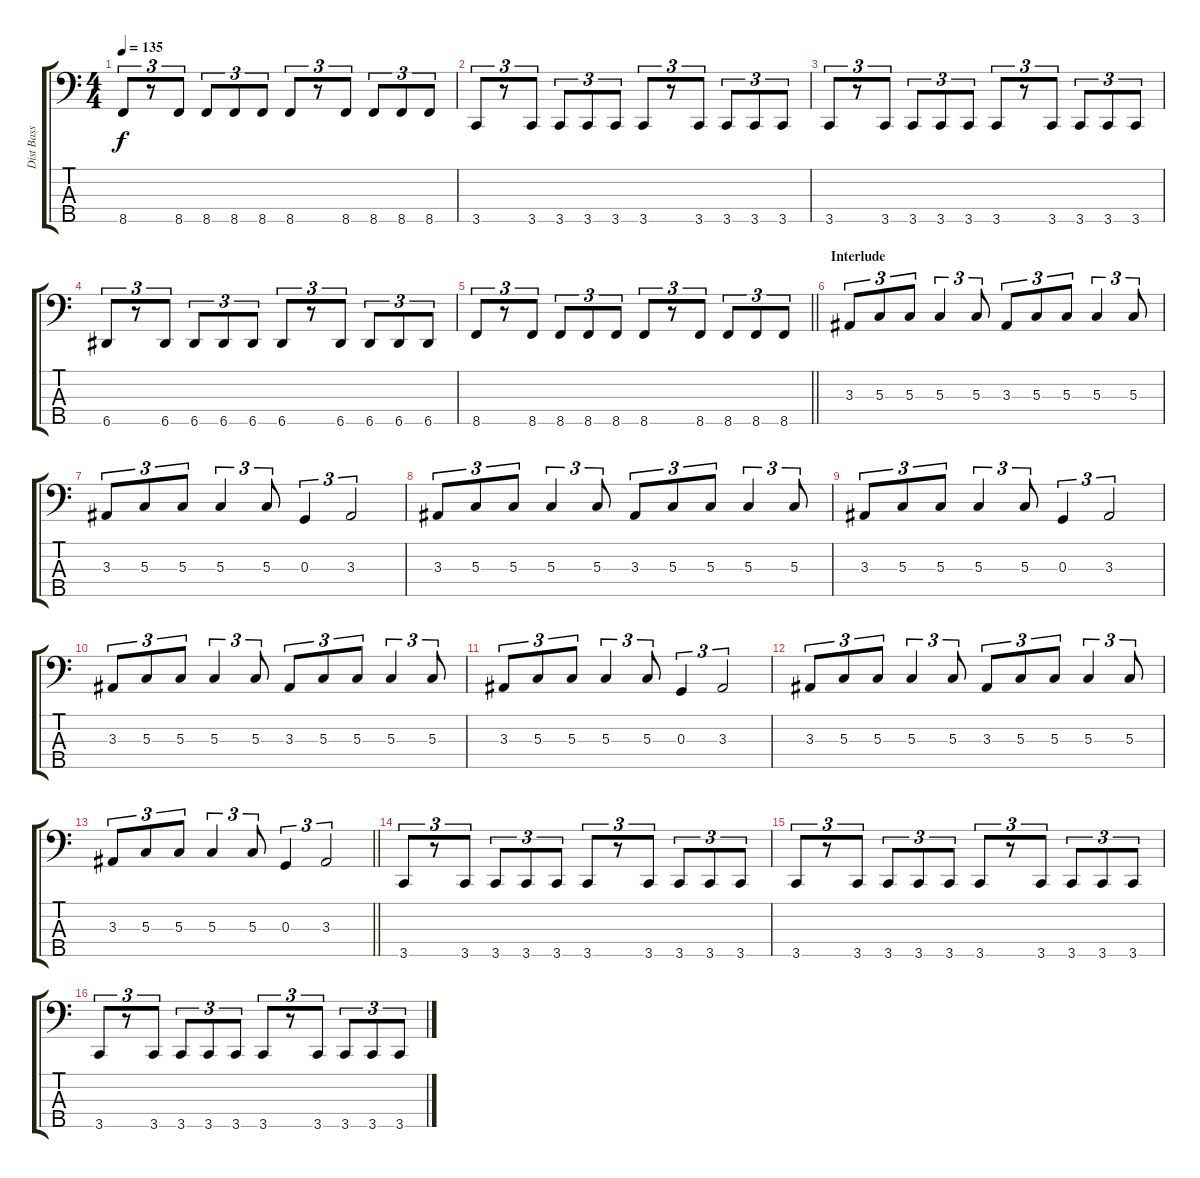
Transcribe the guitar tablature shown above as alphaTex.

\track ("Dist Bass" "Dist Bass") {instrument distortionguitar}
\staff {score tabs}
\tuning (F2 C2 G1 D1 A0) {hide}
\ts (4 4)
\tempo 135
\clef f4
\ks c
8.5.8{tu (3 2) dy f} r.8{tu (3 2)} 8.5.8{tu (3 2)} 8.5.8{tu (3 2)} 8.5.8{tu (3 2)} 8.5.8{tu (3 2)} 8.5.8{tu (3 2)} r.8{tu (3 2)} 8.5.8{tu (3 2)} 8.5.8{tu (3 2)} 8.5.8{tu (3 2)} 8.5.8{tu (3 2)} |
3.5.8{tu (3 2)} r.8{tu (3 2)} 3.5.8{tu (3 2)} 3.5.8{tu (3 2)} 3.5.8{tu (3 2)} 3.5.8{tu (3 2)} 3.5.8{tu (3 2)} r.8{tu (3 2)} 3.5.8{tu (3 2)} 3.5.8{tu (3 2)} 3.5.8{tu (3 2)} 3.5.8{tu (3 2)} |
3.5.8{tu (3 2)} r.8{tu (3 2)} 3.5.8{tu (3 2)} 3.5.8{tu (3 2)} 3.5.8{tu (3 2)} 3.5.8{tu (3 2)} 3.5.8{tu (3 2)} r.8{tu (3 2)} 3.5.8{tu (3 2)} 3.5.8{tu (3 2)} 3.5.8{tu (3 2)} 3.5.8{tu (3 2)} |
6.5.8{tu (3 2)} r.8{tu (3 2)} 6.5.8{tu (3 2)} 6.5.8{tu (3 2)} 6.5.8{tu (3 2)} 6.5.8{tu (3 2)} 6.5.8{tu (3 2)} r.8{tu (3 2)} 6.5.8{tu (3 2)} 6.5.8{tu (3 2)} 6.5.8{tu (3 2)} 6.5.8{tu (3 2)} |
\barLineRight lightlight
8.5.8{tu (3 2)} r.8{tu (3 2)} 8.5.8{tu (3 2)} 8.5.8{tu (3 2)} 8.5.8{tu (3 2)} 8.5.8{tu (3 2)} 8.5.8{tu (3 2)} r.8{tu (3 2)} 8.5.8{tu (3 2)} 8.5.8{tu (3 2)} 8.5.8{tu (3 2)} 8.5.8{tu (3 2)} |
\section ("" "Interlude")
3.3.8{tu (3 2)} 5.3.8{tu (3 2)} 5.3.8{tu (3 2)} 5.3.4{tu (3 2)} 5.3.8{tu (3 2)} 3.3.8{tu (3 2)} 5.3.8{tu (3 2)} 5.3.8{tu (3 2)} 5.3.4{tu (3 2)} 5.3.8{tu (3 2)} |
3.3.8{tu (3 2)} 5.3.8{tu (3 2)} 5.3.8{tu (3 2)} 5.3.4{tu (3 2)} 5.3.8{tu (3 2)} 0.3.4{tu (3 2)} 3.3.2{tu (3 2)} |
3.3.8{tu (3 2)} 5.3.8{tu (3 2)} 5.3.8{tu (3 2)} 5.3.4{tu (3 2)} 5.3.8{tu (3 2)} 3.3.8{tu (3 2)} 5.3.8{tu (3 2)} 5.3.8{tu (3 2)} 5.3.4{tu (3 2)} 5.3.8{tu (3 2)} |
3.3.8{tu (3 2)} 5.3.8{tu (3 2)} 5.3.8{tu (3 2)} 5.3.4{tu (3 2)} 5.3.8{tu (3 2)} 0.3.4{tu (3 2)} 3.3.2{tu (3 2)} |
3.3.8{tu (3 2)} 5.3.8{tu (3 2)} 5.3.8{tu (3 2)} 5.3.4{tu (3 2)} 5.3.8{tu (3 2)} 3.3.8{tu (3 2)} 5.3.8{tu (3 2)} 5.3.8{tu (3 2)} 5.3.4{tu (3 2)} 5.3.8{tu (3 2)} |
3.3.8{tu (3 2)} 5.3.8{tu (3 2)} 5.3.8{tu (3 2)} 5.3.4{tu (3 2)} 5.3.8{tu (3 2)} 0.3.4{tu (3 2)} 3.3.2{tu (3 2)} |
3.3.8{tu (3 2)} 5.3.8{tu (3 2)} 5.3.8{tu (3 2)} 5.3.4{tu (3 2)} 5.3.8{tu (3 2)} 3.3.8{tu (3 2)} 5.3.8{tu (3 2)} 5.3.8{tu (3 2)} 5.3.4{tu (3 2)} 5.3.8{tu (3 2)} |
\barLineRight lightlight
3.3.8{tu (3 2)} 5.3.8{tu (3 2)} 5.3.8{tu (3 2)} 5.3.4{tu (3 2)} 5.3.8{tu (3 2)} 0.3.4{tu (3 2)} 3.3.2{tu (3 2)} |
\section ("" "")
3.5.8{tu (3 2)} r.8{tu (3 2)} 3.5.8{tu (3 2)} 3.5.8{tu (3 2)} 3.5.8{tu (3 2)} 3.5.8{tu (3 2)} 3.5.8{tu (3 2)} r.8{tu (3 2)} 3.5.8{tu (3 2)} 3.5.8{tu (3 2)} 3.5.8{tu (3 2)} 3.5.8{tu (3 2)} |
3.5.8{tu (3 2)} r.8{tu (3 2)} 3.5.8{tu (3 2)} 3.5.8{tu (3 2)} 3.5.8{tu (3 2)} 3.5.8{tu (3 2)} 3.5.8{tu (3 2)} r.8{tu (3 2)} 3.5.8{tu (3 2)} 3.5.8{tu (3 2)} 3.5.8{tu (3 2)} 3.5.8{tu (3 2)} |
3.5.8{tu (3 2)} r.8{tu (3 2)} 3.5.8{tu (3 2)} 3.5.8{tu (3 2)} 3.5.8{tu (3 2)} 3.5.8{tu (3 2)} 3.5.8{tu (3 2)} r.8{tu (3 2)} 3.5.8{tu (3 2)} 3.5.8{tu (3 2)} 3.5.8{tu (3 2)} 3.5.8{tu (3 2)}
